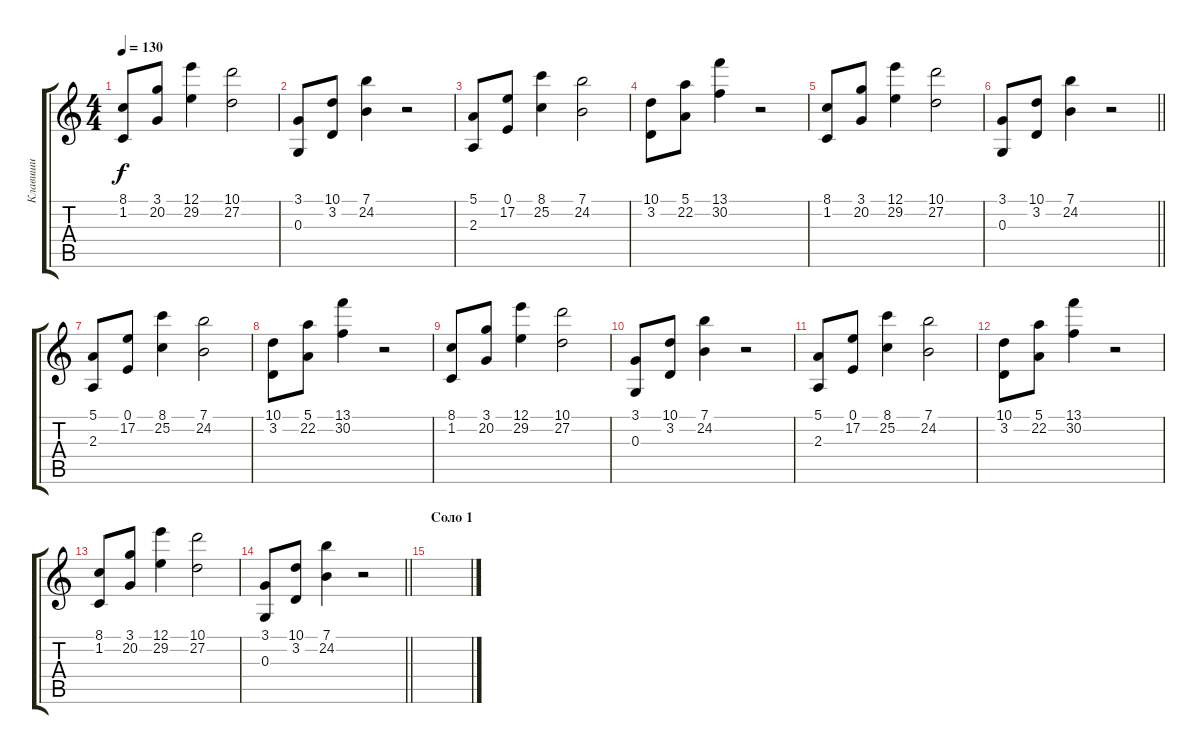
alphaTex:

\track ("Клавиши" "Клавиши") {instrument fx5brightness}
\staff {score tabs}
\tuning (E4 B3 G3 D3 A2 E2) {hide}
\ts (4 4)
\tempo 130
\clef g2
\ks c
(8.1 1.2).8{dy f} (3.1 20.2).8 (12.1 29.2).4 (10.1 27.2).2 |
(3.1 0.3).8 (10.1 3.2).8 (7.1 24.2).4 r.2 |
(5.1 2.3).8 (0.1 17.2).8 (8.1 25.2).4 (7.1 24.2).2 |
(10.1 3.2).8 (5.1 22.2).8 (13.1 30.2).4 r.2 |
(8.1 1.2).8 (3.1 20.2).8 (12.1 29.2).4 (10.1 27.2).2 |
\barLineRight lightlight
(3.1 0.3).8 (10.1 3.2).8 (7.1 24.2).4 r.2 |
(5.1 2.3).8 (0.1 17.2).8 (8.1 25.2).4 (7.1 24.2).2 |
(10.1 3.2).8 (5.1 22.2).8 (13.1 30.2).4 r.2 |
(8.1 1.2).8 (3.1 20.2).8 (12.1 29.2).4 (10.1 27.2).2 |
(3.1 0.3).8 (10.1 3.2).8 (7.1 24.2).4 r.2 |
(5.1 2.3).8 (0.1 17.2).8 (8.1 25.2).4 (7.1 24.2).2 |
(10.1 3.2).8 (5.1 22.2).8 (13.1 30.2).4 r.2 |
(8.1 1.2).8 (3.1 20.2).8 (12.1 29.2).4 (10.1 27.2).2 |
\barLineRight lightlight
(3.1 0.3).8 (10.1 3.2).8 (7.1 24.2).4 r.2 |
\section ("" "Соло 1")
